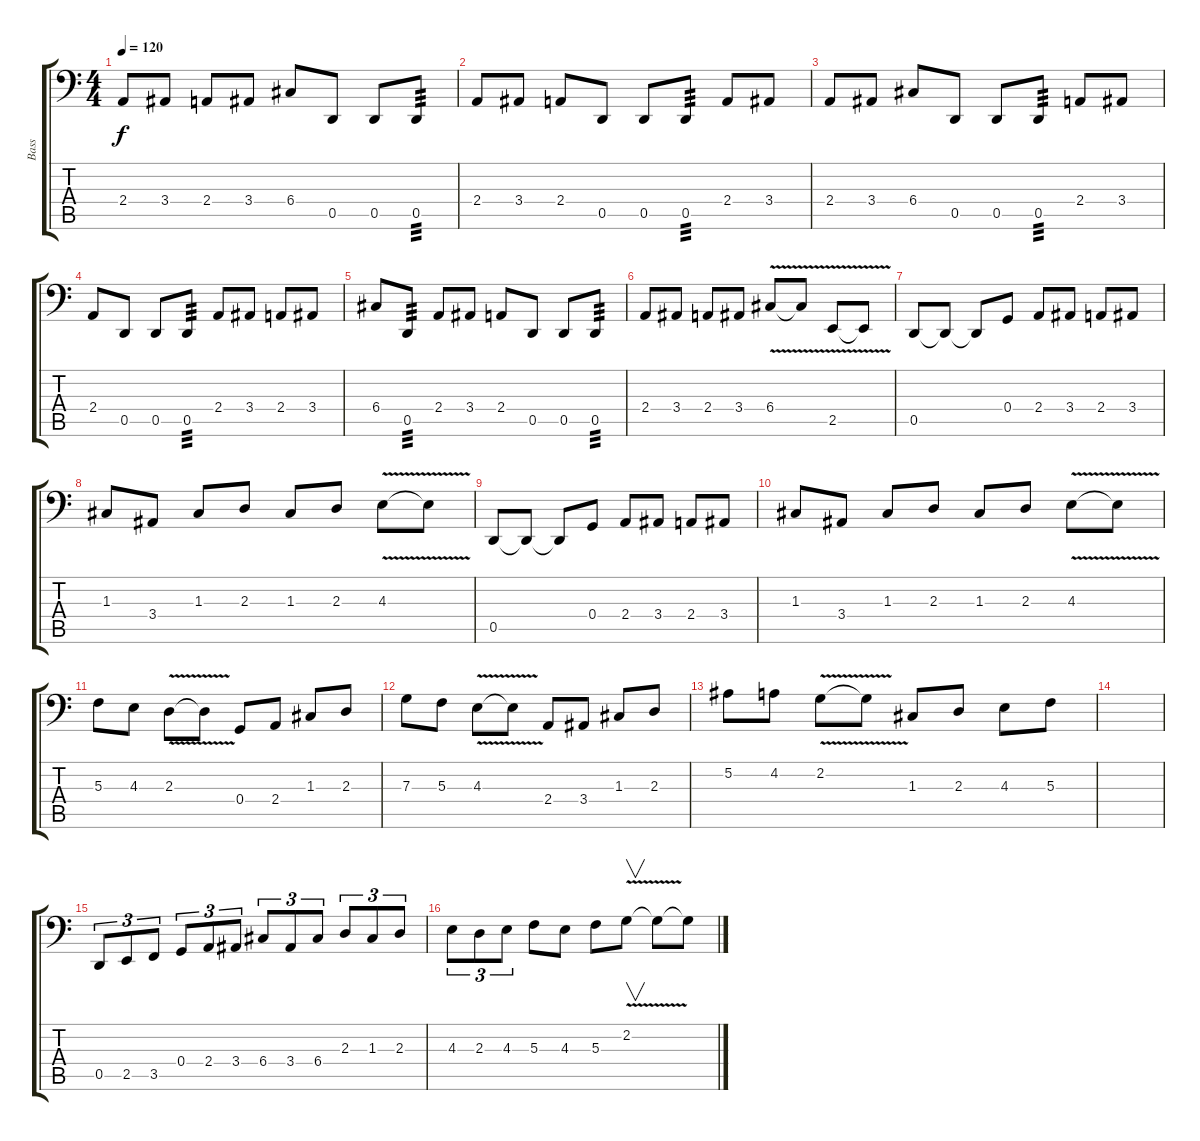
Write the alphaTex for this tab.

\track ("Bass" "Bass") {instrument electricbasspick}
\staff {score tabs}
\tuning (Bb2 F2 C2 G1 D1 A0) {hide}
\ts (4 4)
\tempo 120
\clef f4
\ks c
2.4.8{dy f} 3.4.8 2.4.8 3.4.8 6.4.8 0.5.8 0.5.8 0.5.8{tp 3} |
2.4.8 3.4.8 2.4.8 0.5.8 0.5.8 0.5.8{tp 3} 2.4.8 3.4.8 |
2.4.8 3.4.8 6.4.8 0.5.8 0.5.8 0.5.8{tp 3} 2.4.8 3.4.8 |
2.4.8 0.5.8 0.5.8 0.5.8{tp 3} 2.4.8 3.4.8 2.4.8 3.4.8 |
6.4.8 0.5.8{tp 3} 2.4.8 3.4.8 2.4.8 0.5.8 0.5.8 0.5.8{tp 3} |
2.4.8 3.4.8 2.4.8 3.4.8 6.4{v}.8 6.4{t}.8 2.5{v}.8 2.5{t}.8 |
0.5.8 0.5{t}.8 0.5{t}.8 0.4.8 2.4.8 3.4.8 2.4.8 3.4.8 |
1.3.8 3.4.8 1.3.8 2.3.8 1.3.8 2.3.8 4.3{v}.8 4.3{t}.8 |
0.5.8 0.5{t}.8 0.5{t}.8 0.4.8 2.4.8 3.4.8 2.4.8 3.4.8 |
1.3.8 3.4.8 1.3.8 2.3.8 1.3.8 2.3.8 4.3{v}.8 4.3{t}.8 |
5.3.8 4.3.8 2.3{v}.8 2.3{t}.8 0.4.8 2.4.8 1.3.8 2.3.8 |
7.3.8 5.3.8 4.3{v}.8 4.3{t}.8 2.4.8 3.4.8 1.3.8 2.3.8 |
5.2.8 4.2.8 2.2{v}.8 2.2{t}.8 1.3.8 2.3.8 4.3.8 5.3.8 |
|
0.5.8{tu (3 2)} 2.5.8{tu (3 2)} 3.5.8{tu (3 2)} 0.4.8{tu (3 2)} 2.4.8{tu (3 2)} 3.4.8{tu (3 2)} 6.4.8{tu (3 2)} 3.4.8{tu (3 2)} 6.4.8{tu (3 2)} 2.3.8{tu (3 2)} 1.3.8{tu (3 2)} 2.3.8{tu (3 2)} |
4.3.8{tu (3 2)} 2.3.8{tu (3 2)} 4.3.8{tu (3 2)} 5.3.8 4.3.8 5.3.8 2.2{v}.8{v} 2.2{t}.8 2.2{t}.8
